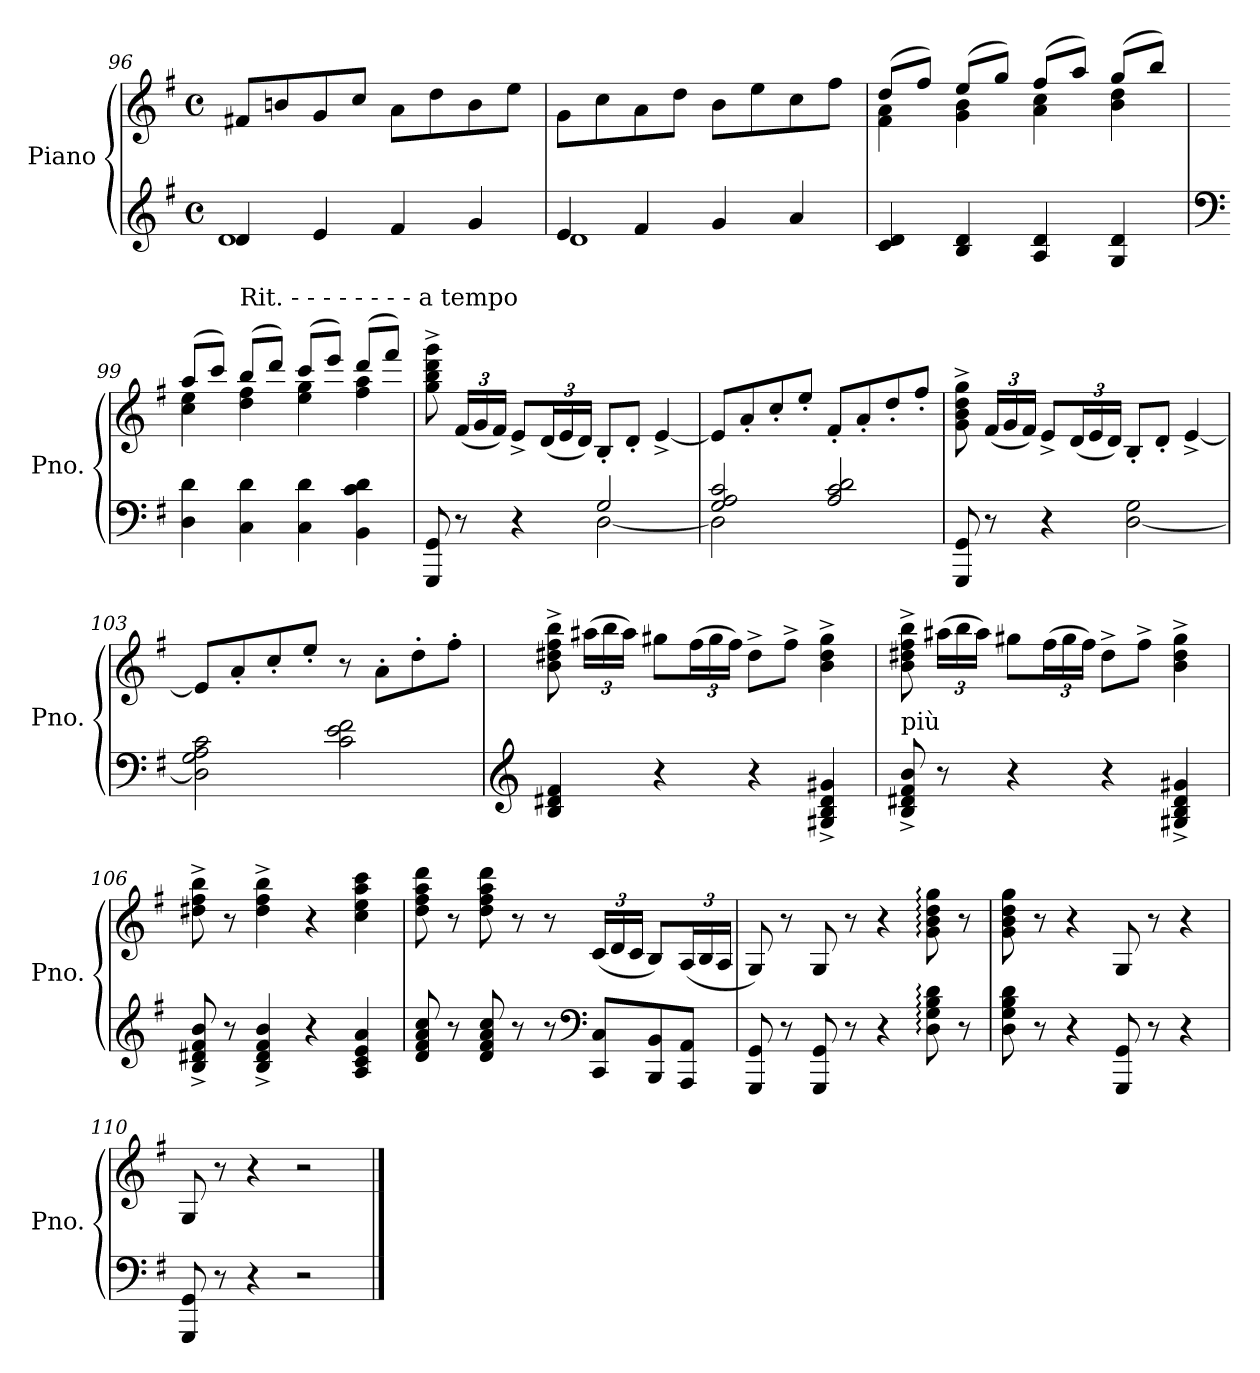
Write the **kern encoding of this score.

**kern	**kern
*part1	*part1
*staff2	*staff1
*I"Piano	*
*I'Pno.	*
*clefG2	*clefG2
*k[f#]	*k[f#]
*G:	*G:
*M4/4	*M4/4
*met(c)	*met(c)
=96	=96
*^	*
4d/	1d	8f#X/L
.	.	8bn/
4e/	.	8g/
.	.	8cc/J
4f#/	.	8a\L
.	.	8dd\
4g/	.	8b\
.	.	8ee\J
=97	=97	=97
4e/	1d	8g\L
.	.	8cc\
4f#/	.	8a\
.	.	8dd\J
4g/	.	8b\L
.	.	8ee\
4a/	.	8cc\
.	.	8ff#\J
*v	*v	*
=98	=98
*	*^
4c/ 4d/	(>8dd/L	4f#\ 4a\
.	8ff#/J)	.
4B/ 4d/	(>8ee/L	4g\ 4b\
.	8gg/J)	.
4A/ 4d/	(>8ff#/L	4a\ 4cc\
.	8aa/J)	.
4G/ 4d/	(>8gg/L	4b\ 4dd\
.	8bb/J)	.
!!LO:LB:g=z	!!
=99	=99	=99
*clefF4	*	*
4D\ 4d\	(>8aa/L	4cc\ 4ee\
.	8ccc/J)	.
!	!LO:TX:a:t=Rit.  -  -  -  -  -  -  -  - a tempo	!
4C\ 4d\	(>8bb/L	4dd\ 4ff#\
.	8ddd/J)	.
4C\ 4d\	(>8ccc/L	4ee\ 4gg\
.	8eee/J)	.
4BB\ 4c\ 4d\	(>8ddd/L	4ff#\ 4aa\
.	8fff#/J)	.
*	*v	*v
=100	=100
*^	*
8GGG/ 8GG/	2ryy	8gg\^ 8bb\^ 8ddd\^ 8ggg\^
*	*	*Xbrackettup
8r	.	(<24f#/LL
.	.	24g/
.	.	24f#/JJ)
4r	.	8e^/L
.	.	(<24d/L
.	.	24e/
.	.	24d/JJ)
2G/	[2D\	8B'/L
.	.	8d'/J
.	.	[4e^/
=101	=101	=101
2G/ 2A/ 2c/	2D\]	8e/L]
.	.	8a'/
.	.	8cc'/
.	.	8ee'/J
2A/ 2c/ 2d/	2ryy	8f#'/L
.	.	8a'/
.	.	8dd'/
.	.	8ff#'/J
*v	*v	*
=102	=102
8GGG/ 8GG/	8g\^ 8b\^ 8dd\^ 8gg\^
8r	(<24f#/LL
.	24g/
.	24f#/JJ)
4r	8e^/L
.	(<24d/L
.	24e/
.	24d/JJ)
[2D\ 2G\	8B'/L
.	8d'/J
.	[4e^/
!!LO:LB:g=z
=103	=103
*^	*
2D\] 2G\ 2A\ 2c\	2ryy	8e/L]
.	.	8a'/
.	.	8cc'/
.	.	8ee'/J
2c\ 2e\ 2f#\	2ryy	8r
.	.	8a'\L
.	.	8dd'\
.	.	8ff#'\J
*v	*v	*
=104	=104
*clefG2	*
4B/ 4d#X/ 4f#/	8b\^ 8dd#X\^ 8ff#\^ 8bb\^
.	(>24aa#X\LL
.	24bb\
.	24aa#\JJ)
4r	8gg#X\L
.	(>24ff#\L
.	24gg#\
.	24ff#\JJ)
4r	8dd#^\L
.	8ff#^\J
4G#X/^ 4B/^ 4d#/^ 4g#X/^	4b\^ 4dd#\^ 4gg#\^
=105	=105
!LO:TX:a:t=più	!
8B/^ 8d#X/^ 8f#/^ 8b/^	8b\^ 8dd#X\^ 8ff#\^ 8bb\^
8r	(>24aa#X\LL
.	24bb\
.	24aa#\JJ)
4r	8gg#X\L
.	(>24ff#\L
.	24gg#\
.	24ff#\JJ)
4r	8dd#^\L
.	8ff#^\J
4G#X/^ 4B/^ 4d#/^ 4g#X/^	4b\^ 4dd#\^ 4gg#\^
!!LO:PB:g=z
=106	=106
8B/^ 8d#X/^ 8f#/^ 8b/^	8dd#X\^ 8ff#\^ 8bb\^
8r	8r
4B/^ 4d#/^ 4f#/^ 4b/^	4dd#\^ 4ff#\^ 4bb\^
4r	4r
4A/ 4c/ 4e/ 4a/	4cc\ 4ee\ 4aa\ 4ccc\
!!LO:PB:g=z
=107	=107
8d/ 8f#/ 8a/ 8cc/	8dd\ 8ff#\ 8aa\ 8ddd\
8r	8r
8d/ 8f#/ 8a/ 8cc/	8dd\ 8ff#\ 8aa\ 8ddd\
8r	8r
8r	8r
*clefF4	*
8CC/ 8C/L	(<24c/LL
.	24d/
.	24c/JJ
8BBB/ 8BB/	8B/L)
8AAA/ 8AA/J	(<24A/L
.	24B/
.	24A/JJ
=108	=108
8GGG/ 8GG/	8G/)
8r	8r
8GGG/ 8GG/	8G/
8r	8r
4r	4r
8D\: 8G\: 8B\: 8d\:	8g\: 8b\: 8dd\: 8gg\:
8r	8r
=109	=109
8D\ 8G\ 8B\ 8d\	8g\ 8b\ 8dd\ 8gg\
8r	8r
4r	4r
8GGG/ 8GG/	8G/
8r	8r
4r	4r
=110	=110
8GGG/ 8GG/	8G/
8r	8r
4r	4r
2r	2r
==	==
*-	*-
